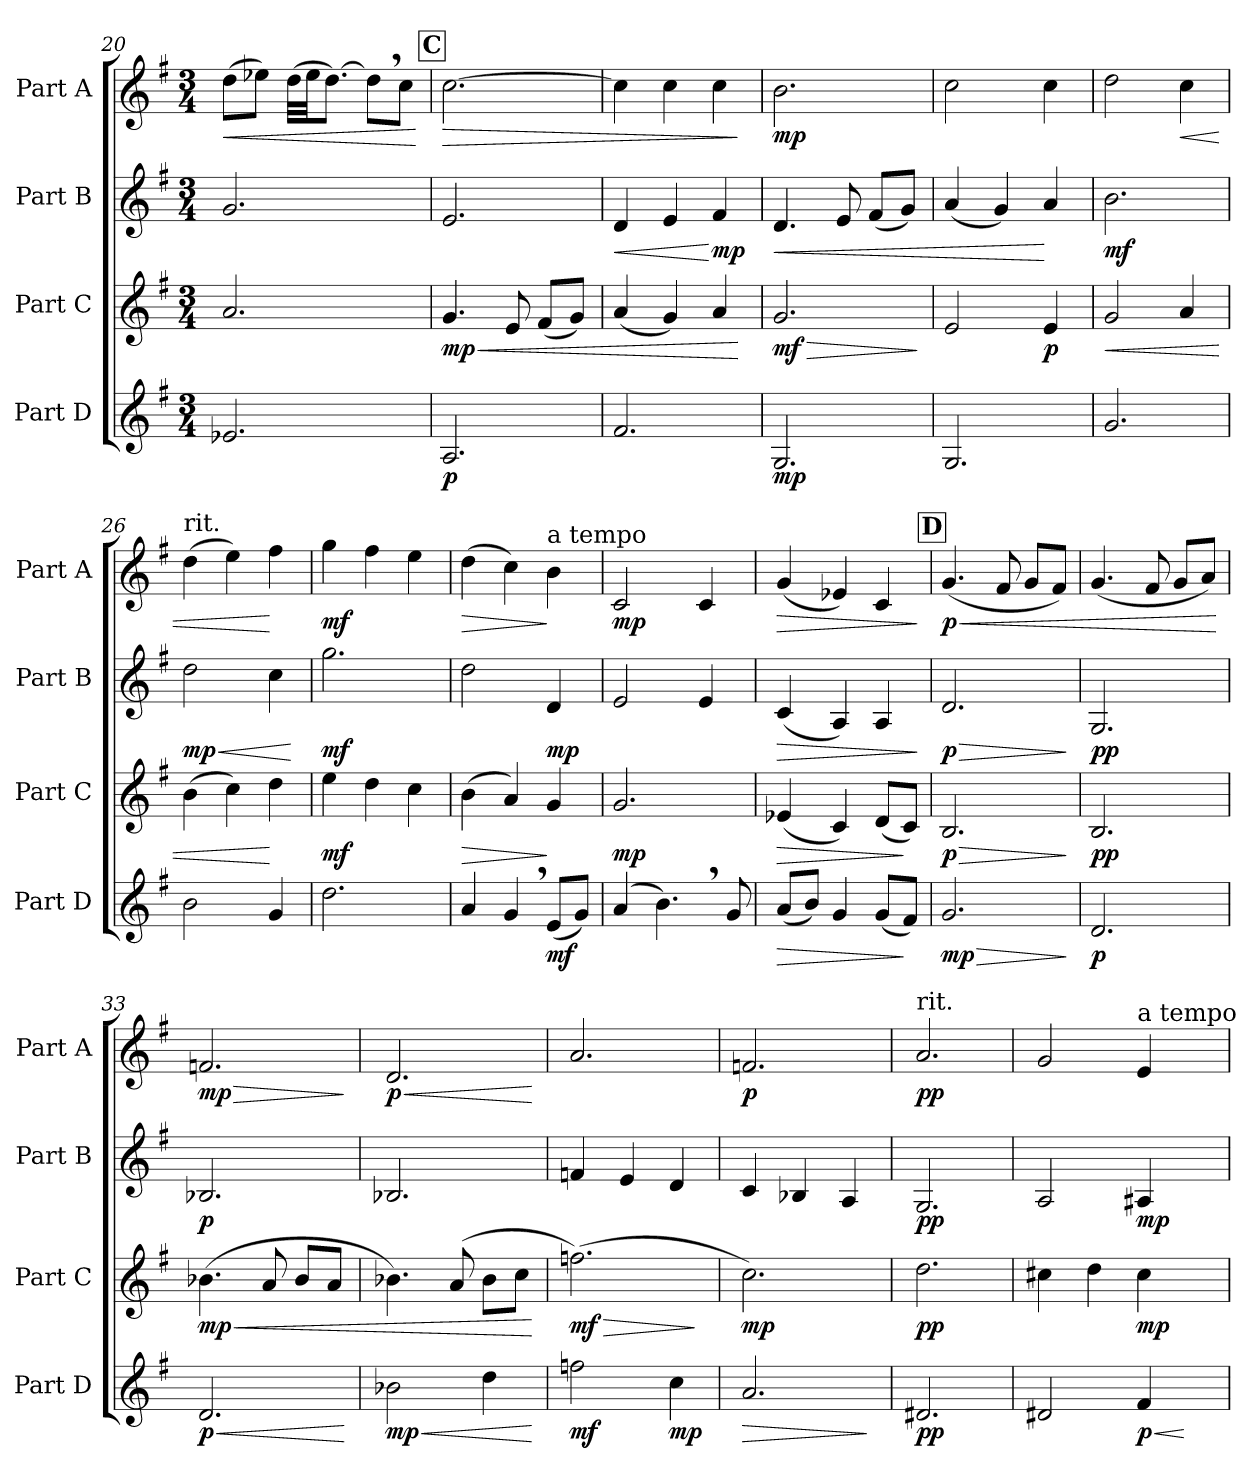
**kern	**dynam	**kern	**dynam	**kern	**dynam	**kern	**dynam
*part4	*part4	*part3	*part3	*part2	*part2	*part1	*part1
*staff4	*staff4	*staff3	*staff3	*staff2	*staff2	*staff1	*staff1
*I"Part D	*	*I"Part C	*	*I"Part B	*	*I"Part A	*
*I'Part D	*	*I'Part C	*	*I'Part B	*	*I'Part A	*
!!LO:PB:g=z
*clefG2	*	*clefG2	*	*clefG2	*	*clefG2	*
*ITrd4c7	*	*ITrd4c7	*	*ITrd4c7	*	*ITrd4c7	*
*k[]	*	*k[]	*	*k[]	*	*k[]	*
*M3/4	*	*M3/4	*	*M3/4	*	*M3/4	*
=20	=20	=20	=20	=20	=20	=20	=20
!	!	!	!	!	!	!	!LO:HP:b
2.A-X/	.	2.d/	.	2.c/	.	(8g\L	<
.	.	.	.	.	.	8a-X\J)	.
.	.	.	.	.	.	(32g\LLL	.
.	.	.	.	.	.	32a-\JJ	.
.	.	.	.	.	.	[8.g\J)	.
.	.	.	.	.	.	8g,\L]	.
.	.	.	.	.	.	8f\J	.
.	.	.	.	.	.	.	[
!!LO:REH:place=s1:a:B:fs=14:t=C
=21	=21	=21	=21	=21	=21	=21	=21
!	!LO:DY:b	!	!LO:HP:b	!	!	!	!LO:HP:b
!	!	!	!LO:DY:n=1:b	!	!LO:DY:a	!	!
!	!	!	!	!	!LO:DY:n=1:b	!	!
2.D/	p	4.c/	< mp	2.A/	mf p	[2.f\	>
.	.	8A/	.	.	.	.	.
.	.	(8B/L	.	.	.	.	.
.	.	8c/J)	.	.	.	.	.
=22	=22	=22	=22	=22	=22	=22	=22
!	!	!	!	!	!LO:HP:b	!	!
2.B/	.	(4d/	.	4G/	<	4f\]	.
.	.	4c/)	.	4A/	.	4f\	.
!	!	!	!	!	!LO:DY:n=1:b	!	!
.	.	4d/	.	4B/	[ mp	4f\	.
.	.	.	[	.	.	.	]
=23	=23	=23	=23	=23	=23	=23	=23
!	!LO:DY:b	!	!LO:HP:b	!	!LO:HP:b	!	!
!	!	!	!LO:DY:n=1:b	!	!	!	!LO:DY:b
2.C/	mp	2.c/	> mf	4.G/	<	2.e\	mp
.	.	.	.	8A/	.	.	.
.	.	.	.	(8B/L	.	.	.
.	.	.	.	8c/J)	.	.	.
.	.	.	]	.	.	.	.
=24	=24	=24	=24	=24	=24	=24	=24
2.C/	.	2A/	.	(4d/	.	2f\	.
.	.	.	.	4c/)	.	.	.
!	!	!	!LO:DY:b	!	!	!	!
.	.	4A/	p	4d/	[	4f\	.
=25	=25	=25	=25	=25	=25	=25	=25
!	!	!	!LO:HP:b	!	!LO:DY:b	!	!
2.c/	.	2c/	<	2.e\	mf	2g\	.
!	!	!	!	!	!	!	!LO:HP:b
.	.	4d/	.	.	.	4f\	<
=26	=26	=26	=26	=26	=26	=26	=26
!	!	!	!	!	!	!LO:TX:a:t=rit.	!
!	!	!	!	!	!LO:HP:b	!	!
!	!	!	!	!	!LO:DY:n=1:b	!	!
2e\	.	(4e\	.	2g\	< mp	(4g\	.
*	*	*	*	*	*	*MM65	*
.	.	4f\)	.	.	.	4a\)	.
4c/	.	4g\	[	4f\	.	4b\	[
.	.	.	.	.	[	.	.
=27	=27	=27	=27	=27	=27	=27	=27
*	*	*	*	*	*	*MM60	*
!	!	!	!LO:DY:b	!	!LO:DY:b	!	!LO:DY:b
2.g\	.	4a\	mf	2.cc\	mf	4cc\	mf
.	.	4g\	.	.	.	4b\	.
.	.	4f\	.	.	.	4a\	.
!!LO:LB:g=z
=28	=28	=28	=28	=28	=28	=28	=28
*	*	*	*	*	*	*MM65	*
!	!	!	!LO:HP:b	!	!	!	!LO:HP:b
4d/	.	(4e\	>	2g\	.	(4g\	>
4c,/	.	4d/)	.	.	.	4f\)	.
*	*	*	*	*	*	*MM70	*
!	!	!	!	!	!	!LO:TX:a:t=a tempo	!
!	!LO:DY:b	!	!	!	!LO:DY:b	!	!
(8A/L	mf	4c/	]	4G/	mp	4e\	]
8c/J)	.	.	.	.	.	.	.
=29	=29	=29	=29	=29	=29	=29	=29
!	!	!	!LO:DY:b	!	!	!	!LO:DY:b
(4d/	.	2.c/	mp	2A/	.	2F/	mp
4.e,\)	.	.	.	.	.	.	.
.	.	.	.	4A/	.	4F/	.
8c/	.	.	.	.	.	.	.
=30	=30	=30	=30	=30	=30	=30	=30
!	!LO:HP:b	!	!LO:HP:b	!	!LO:HP:b	!	!LO:HP:b
(8d/L	>	(4A-X/	>	(4F/	>	(4c/	>
8e/J)	.	.	.	.	.	.	.
4c/	.	4F/)	.	4D/)	.	4A-X/)	.
(8c/L	.	(8G/L	.	4D/	.	4F/	.
8B/J)	]	8F/J)	]	.	.	.	.
.	.	.	.	.	]	.	]
!!LO:REH:place=s1:a:B:fs=14:t=D
=31	=31	=31	=31	=31	=31	=31	=31
!	!LO:HP:b	!	!LO:HP:b	!	!LO:HP:b	!	!LO:HP:b
!	!LO:DY:n=1:b	!	!LO:DY:n=1:b	!	!LO:DY:n=1:b	!	!LO:DY:n=1:b
2.c/	> mp	2.E/	> p	2.G/	> p	(4.c/	< p
.	.	.	.	.	.	8B/	.
.	.	.	.	.	.	8c/L	.
.	.	.	.	.	.	8B/J)	.
.	]	.	]	.	]	.	.
=32	=32	=32	=32	=32	=32	=32	=32
!	!LO:DY:b	!	!LO:DY:b	!	!LO:DY:b	!	!
2.G/	p	2.E/	pp	2.C/	pp	(4.c/	.
.	.	.	.	.	.	8B/	.
.	.	.	.	.	.	8c/L	.
.	.	.	.	.	.	8d/J)	.
.	.	.	.	.	.	.	[
=33	=33	=33	=33	=33	=33	=33	=33
!	!LO:HP:b	!	!LO:HP:b	!	!	!	!LO:HP:b
!	!LO:DY:n=1:b	!	!LO:DY:n=1:b	!	!LO:DY:b	!	!LO:DY:n=1:b
2.G/	< p	(4.e-X\	< mp	2.E-X/	p	2.B-X/	> mp
.	.	8d/	.	.	.	.	.
.	.	8e-/L	.	.	.	.	.
.	.	8d/J	.	.	.	.	.
.	[	.	.	.	.	.	]
=34	=34	=34	=34	=34	=34	=34	=34
!	!LO:HP:b	!	!	!	!	!	!LO:HP:b
!	!LO:DY:n=1:b	!	!	!	!	!	!LO:DY:n=1:b
2e-X\	< mp	4.e-X\)	.	2.E-X/	.	2.G/	< p
.	.	(8d/	.	.	.	.	.
4g\	.	8e-\L	.	.	.	.	.
.	.	8f\J	.	.	.	.	.
.	[	.	[	.	.	.	[
!!LO:LB:g=z
=35	=35	=35	=35	=35	=35	=35	=35
!	!LO:DY:b	!	!LO:HP:b	!	!	!	!
!	!	!	!LO:DY:n=1:b	!	!	!	!
2b-X\	mf	(2.b-X\)	> mf	4B-X/	.	2.d/	.
.	.	.	.	4A/	.	.	.
!	!LO:DY:b	!	!	!	!	!	!
4f\	mp	.	.	4G/	.	.	.
.	.	.	]	.	.	.	.
=36	=36	=36	=36	=36	=36	=36	=36
!	!LO:HP:b	!	!LO:DY:b	!	!	!	!LO:DY:b
2.d/	>	2.f\)	mp	4F/	.	2.B-X/	p
.	.	.	.	4E-X/	.	.	.
.	.	.	.	4D/	.	.	.
.	]	.	.	.	.	.	.
=37	=37	=37	=37	=37	=37	=37	=37
*	*	*	*	*	*	*MM65	*
!	!	!	!	!	!	!LO:TX:a:t=rit.	!
!	!LO:DY:b	!	!LO:DY:b	!	!LO:DY:b	!	!LO:DY:b
2.G#X/	pp	2.g\	pp	2.C/	pp	2.d/	pp
=38	=38	=38	=38	=38	=38	=38	=38
2G#X/	.	4f#X\	.	2D/	.	2c/	.
.	.	4g\	.	.	.	.	.
*	*	*	*	*	*	*MM70	*
!	!	!	!	!	!	!LO:TX:a:t=a tempo	!
!	!LO:HP:b	!	!	!	!	!	!
!	!LO:DY:n=1:b	!	!LO:DY:b	!	!LO:DY:b	!	!
4B/	< p	4f#\	mp	4D#X/	mp	4A/	.
.	[	.	.	.	.	.	.
=	=	=	=	=	=	=	=
*-	*-	*-	*-	*-	*-	*-	*-
